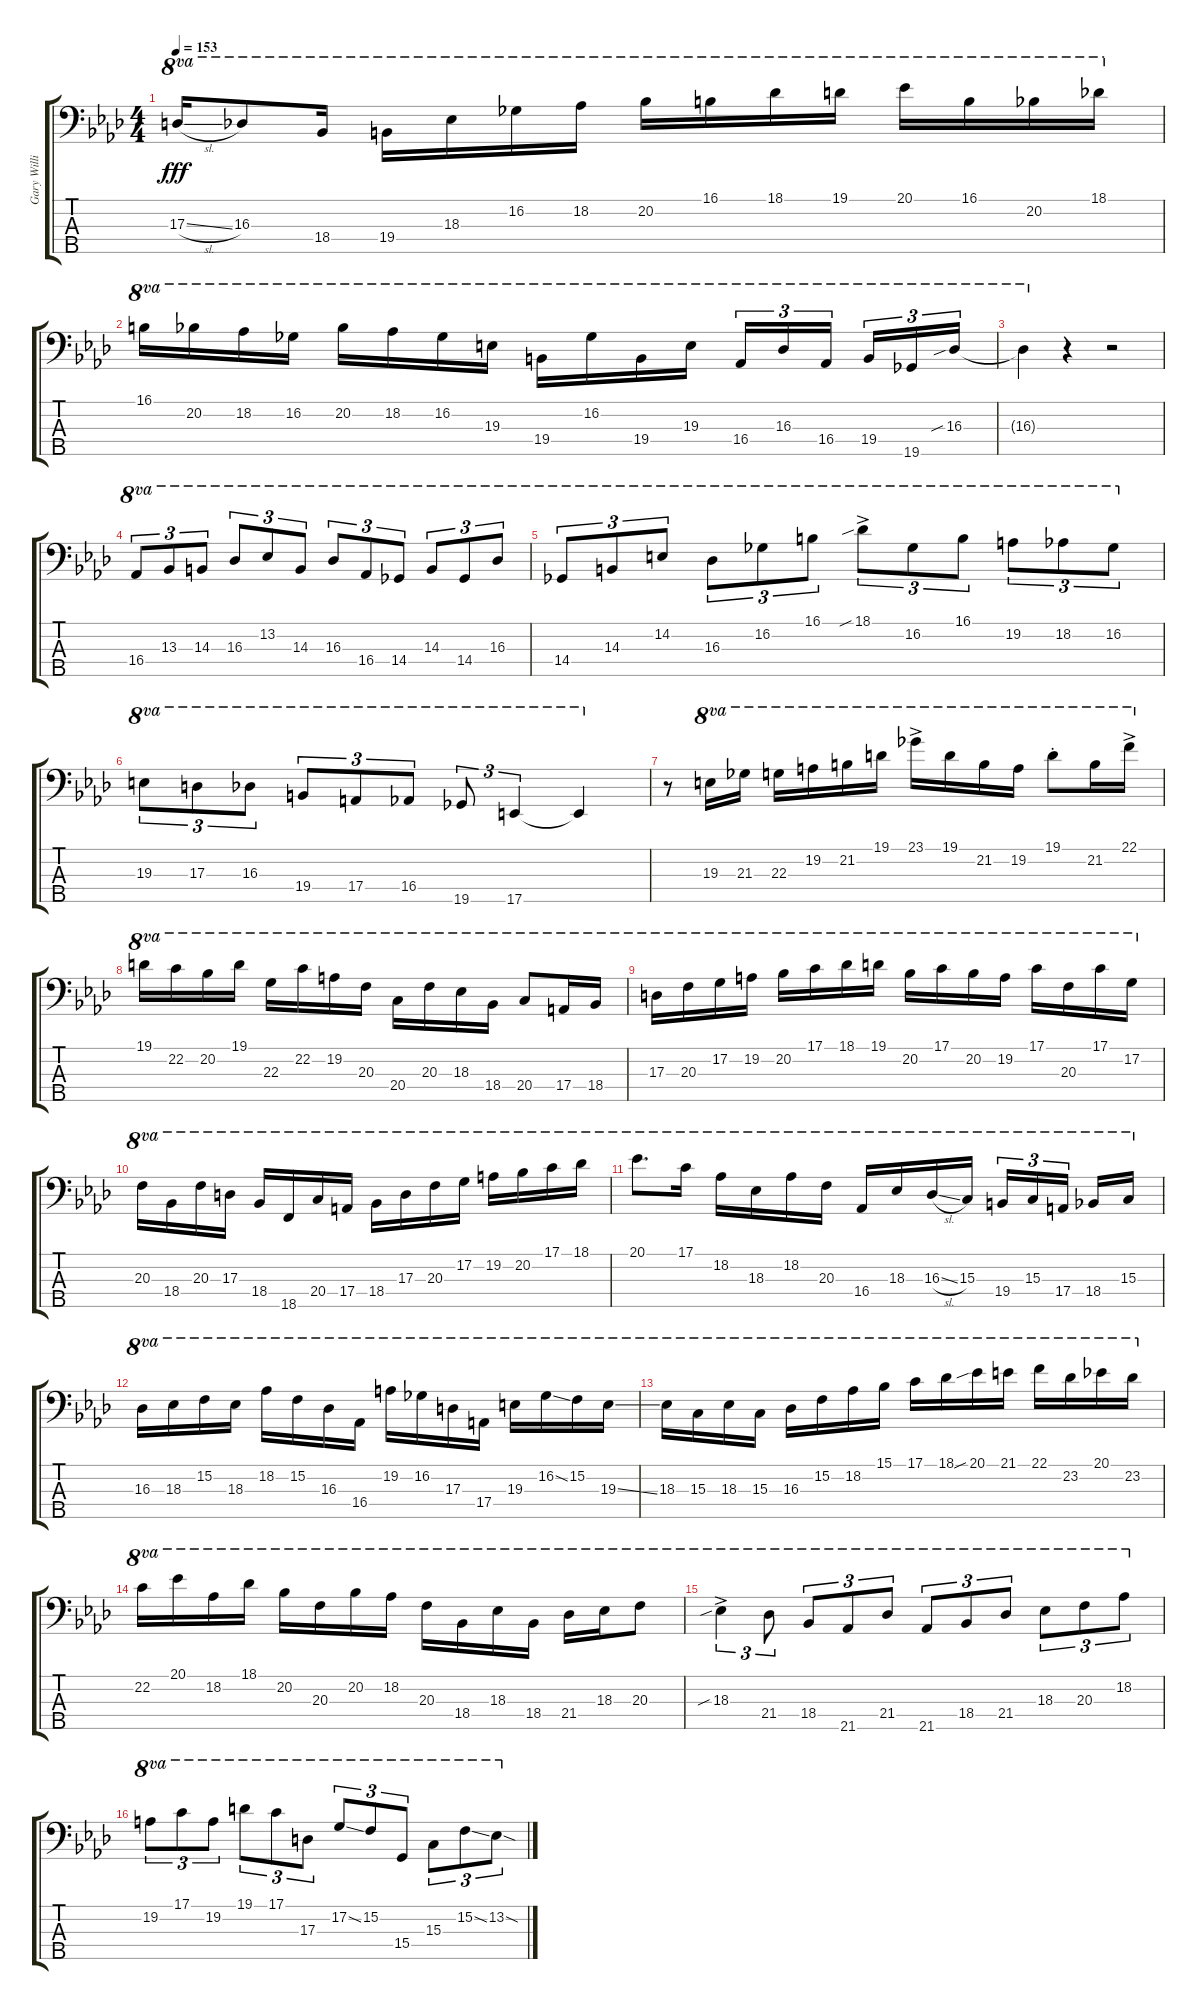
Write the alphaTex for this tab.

\track ("Gary Willis - 5-string el. bass #1" "Gary Willi") {instrument fretlessbass}
\staff {score tabs}
\tuning (G2 D2 A1 E1 B0) {hide}
\ts (4 4)
\tempo 153
\clef f4
\ks ab
17.3{sl}.16{ot 8va dy fff} 16.3.8{ot 8va} 18.4.16{ot 8va} 19.4.16{ot 8va} 18.3.16{ot 8va} 16.2.16{ot 8va} 18.2.16{ot 8va} 20.2.16{ot 8va} 16.1.16{ot 8va} 18.1.16{ot 8va} 19.1.16{ot 8va} 20.1.16{ot 8va} 16.1.16{ot 8va} 20.2.16{ot 8va} 18.1.16{ot 8va} |
16.1.16{ot 8va} 20.2.16{ot 8va} 18.2.16{ot 8va} 16.2.16{ot 8va} 20.2.16{ot 8va} 18.2.16{ot 8va} 16.2.16{ot 8va} 19.3.16{ot 8va} 19.4.16{ot 8va} 16.2.16{ot 8va} 19.4.16{ot 8va} 19.3.16{ot 8va} 16.4.16{tu (3 2) ot 8va} 16.3.16{tu (3 2) ot 8va} 16.4.16{tu (3 2) ot 8va beam splitsecondary} 19.4.16{tu (3 2) ot 8va} 19.5.16{tu (3 2) ot 8va} 16.3{sib}.16{tu (3 2) ot 8va} |
16.3{t}.4{ot 8va} r.4 r.2 |
16.4.8{tu (3 2) ot 8va} 13.3.8{tu (3 2) ot 8va} 14.3.8{tu (3 2) ot 8va} 16.3.8{tu (3 2) ot 8va} 13.2.8{tu (3 2) ot 8va} 14.3.8{tu (3 2) ot 8va} 16.3.8{tu (3 2) ot 8va} 16.4.8{tu (3 2) ot 8va} 14.4.8{tu (3 2) ot 8va} 14.3.8{tu (3 2) ot 8va} 14.4.8{tu (3 2) ot 8va} 16.3.8{tu (3 2) ot 8va} |
14.4.8{tu (3 2) ot 8va} 14.3.8{tu (3 2) ot 8va} 14.2.8{tu (3 2) ot 8va} 16.3.8{tu (3 2) ot 8va} 16.2.8{tu (3 2) ot 8va} 16.1.8{tu (3 2) ot 8va} 18.1{sib ac}.8{tu (3 2) ot 8va} 16.2.8{tu (3 2) ot 8va} 16.1.8{tu (3 2) ot 8va} 19.2.8{tu (3 2) ot 8va} 18.2.8{tu (3 2) ot 8va} 16.2.8{tu (3 2) ot 8va} |
19.3.8{tu (3 2) ot 8va} 17.3.8{tu (3 2) ot 8va} 16.3.8{tu (3 2) ot 8va} 19.4.8{tu (3 2) ot 8va} 17.4.8{tu (3 2) ot 8va} 16.4.8{tu (3 2) ot 8va} 19.5.8{tu (3 2) ot 8va} 17.5.4{tu (3 2) ot 8va} 17.5{t}.4{ot 8va} |
r.8 19.3.16{ot 8va} 21.3.16{ot 8va} 22.3.16{ot 8va} 19.2.16{ot 8va} 21.2.16{ot 8va} 19.1.16{ot 8va} 23.1{ac}.16{ot 8va} 19.1.16{ot 8va} 21.2.16{ot 8va} 19.2.16{ot 8va} 19.1{st}.8{ot 8va} 21.2.16{ot 8va} 22.1{ac}.16{ot 8va} |
19.1.16{ot 8va} 22.2.16{ot 8va} 20.2.16{ot 8va} 19.1.16{ot 8va} 22.3.16{ot 8va} 22.2.16{ot 8va} 19.2.16{ot 8va} 20.3.16{ot 8va} 20.4.16{ot 8va} 20.3.16{ot 8va} 18.3.16{ot 8va} 18.4.16{ot 8va} 20.4.8{ot 8va} 17.4.16{ot 8va} 18.4.16{ot 8va} |
17.3.16{ot 8va} 20.3.16{ot 8va} 17.2.16{ot 8va} 19.2.16{ot 8va} 20.2.16{ot 8va} 17.1.16{ot 8va} 18.1.16{ot 8va} 19.1.16{ot 8va} 20.2.16{ot 8va} 17.1.16{ot 8va} 20.2.16{ot 8va} 19.2.16{ot 8va} 17.1.16{ot 8va} 20.3.16{ot 8va} 17.1.16{ot 8va} 17.2.16{ot 8va} |
20.3.16{ot 8va} 18.4.16{ot 8va} 20.3.16{ot 8va} 17.3.16{ot 8va} 18.4.16{ot 8va} 18.5.16{ot 8va} 20.4.16{ot 8va} 17.4.16{ot 8va} 18.4.16{ot 8va} 17.3.16{ot 8va} 20.3.16{ot 8va} 17.2.16{ot 8va} 19.2.16{ot 8va} 20.2.16{ot 8va} 17.1.16{ot 8va} 18.1.16{ot 8va} |
20.1.8{d ot 8va} 17.1.16{ot 8va} 18.2.16{ot 8va} 18.3.16{ot 8va} 18.2.16{ot 8va} 20.3.16{ot 8va} 16.4.16{ot 8va} 18.3.16{ot 8va} 16.3{sl}.16{ot 8va} 15.3.16{ot 8va} 19.4.16{tu (3 2) ot 8va} 15.3.16{tu (3 2) ot 8va} 17.4.16{tu (3 2) ot 8va beam splitsecondary} 18.4.16{ot 8va} 15.3.16{ot 8va} |
16.3.16{ot 8va} 18.3.16{ot 8va} 15.2.16{ot 8va} 18.3.16{ot 8va} 18.2.16{ot 8va} 15.2.16{ot 8va} 16.3.16{ot 8va} 16.4.16{ot 8va} 19.2.16{ot 8va} 16.2.16{ot 8va} 17.3.16{ot 8va} 17.4.16{ot 8va} 19.3.16{ot 8va} 16.2{ss}.16{ot 8va} 15.2.16{ot 8va} 19.3{ss}.16{ot 8va} |
18.3.16{ot 8va} 15.3.16{ot 8va} 18.3.16{ot 8va} 15.3.16{ot 8va} 16.3.16{ot 8va} 15.2.16{ot 8va} 18.2.16{ot 8va} 15.1.16{ot 8va} 17.1.16{ot 8va} 18.1.16{ot 8va} 20.1{sib}.16{ot 8va} 21.1.16{ot 8va} 22.1.16{ot 8va} 23.2.16{ot 8va} 20.1.16{ot 8va} 23.2.16{ot 8va} |
22.2.16{ot 8va} 20.1.16{ot 8va} 18.2.16{ot 8va} 18.1.16{ot 8va} 20.2.16{ot 8va} 20.3.16{ot 8va} 20.2.16{ot 8va} 18.2.16{ot 8va} 20.3.16{ot 8va} 18.4.16{ot 8va} 18.3.16{ot 8va} 18.4.16{ot 8va} 21.4.16{ot 8va} 18.3.16{ot 8va} 20.3.8{ot 8va} |
18.3{sib ac}.4{tu (3 2) ot 8va} 21.4.8{tu (3 2) ot 8va} 18.4.8{tu (3 2) ot 8va} 21.5.8{tu (3 2) ot 8va} 21.4.8{tu (3 2) ot 8va} 21.5.8{tu (3 2) ot 8va} 18.4.8{tu (3 2) ot 8va} 21.4.8{tu (3 2) ot 8va} 18.3.8{tu (3 2) ot 8va} 20.3.8{tu (3 2) ot 8va} 18.2.8{tu (3 2) ot 8va} |
19.2.8{tu (3 2) ot 8va} 17.1.8{tu (3 2) ot 8va} 19.2.8{tu (3 2) ot 8va} 19.1.8{tu (3 2) ot 8va} 17.1.8{tu (3 2) ot 8va} 17.3.8{tu (3 2) ot 8va} 17.2{ss}.8{tu (3 2) ot 8va} 15.2.8{tu (3 2) ot 8va} 15.4.8{tu (3 2) ot 8va} 15.3.8{tu (3 2) ot 8va} 15.2{ss}.8{tu (3 2) ot 8va} 13.2{sod}.8{tu (3 2) ot 8va}
